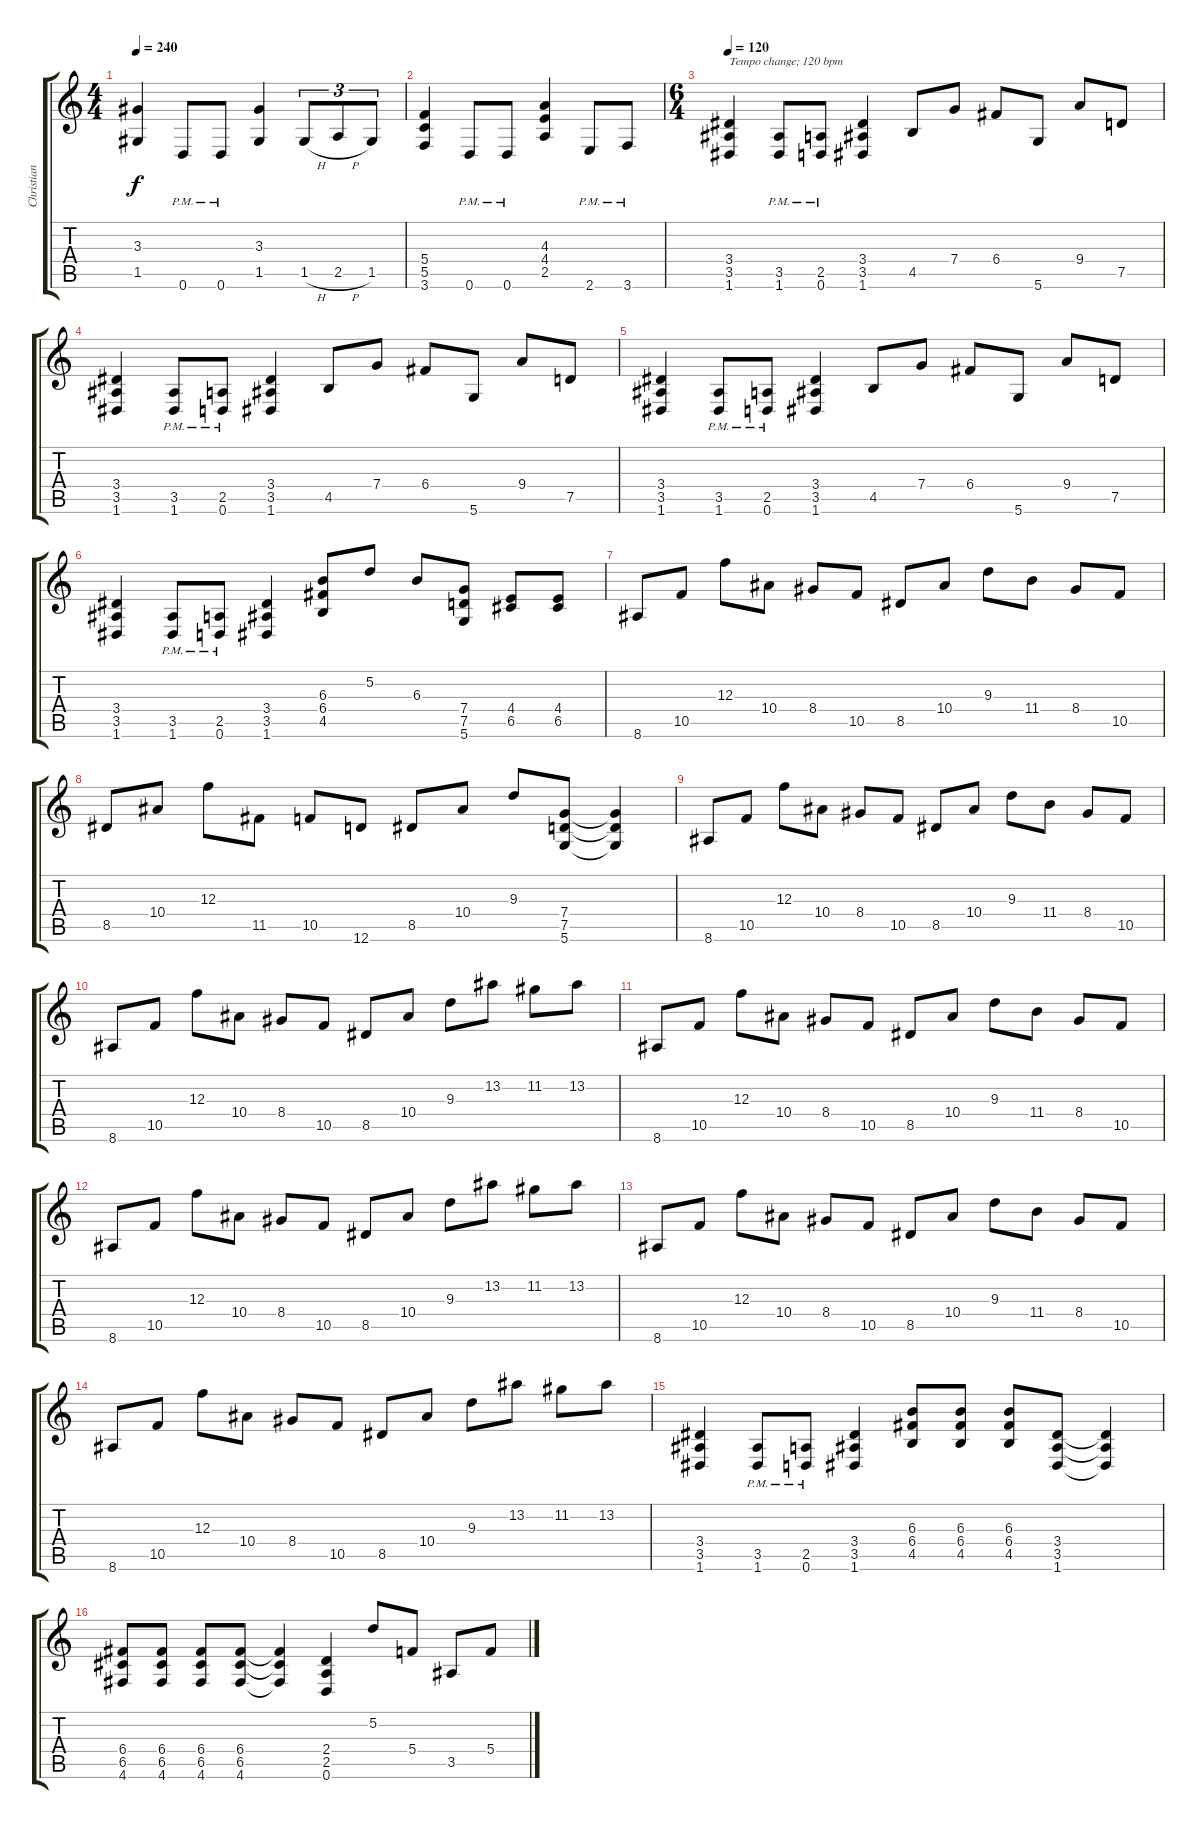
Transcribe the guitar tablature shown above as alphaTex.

\track ("Christian Muenzner - guitar" "Christian ") {instrument distortionguitar}
\staff {score tabs}
\tuning (D4 A3 F3 C3 G2 D2) {hide}
\ts (4 4)
\tempo 240
\clef g2
\ks c
(3.3 1.5).4{dy f} 0.6{pm}.8 0.6{pm}.8 (3.3 1.5).4 1.5{h}.8{tu (3 2)} 2.5{h}.8{tu (3 2)} 1.5.8{tu (3 2)} |
(5.4 5.5 3.6).4 0.6{pm}.8 0.6{pm}.8 (4.3 4.4 2.5).4 2.6{pm}.8 3.6{pm}.8 |
\ts (6 4)
\tempo 120
(3.4 3.5 1.6).4{txt "Tempo change; 120 bpm"} (3.5{pm} 1.6{pm}).8 (2.5{pm} 0.6{pm}).8 (3.4 3.5 1.6).4 4.5.8 7.4.8 6.4.8 5.6.8 9.4.8 7.5.8 |
(3.4 3.5 1.6).4 (3.5{pm} 1.6{pm}).8 (2.5{pm} 0.6{pm}).8 (3.4 3.5 1.6).4 4.5.8 7.4.8 6.4.8 5.6.8 9.4.8 7.5.8 |
(3.4 3.5 1.6).4 (3.5{pm} 1.6{pm}).8 (2.5{pm} 0.6{pm}).8 (3.4 3.5 1.6).4 4.5.8 7.4.8 6.4.8 5.6.8 9.4.8 7.5.8 |
(3.4 3.5 1.6).4 (3.5{pm} 1.6{pm}).8 (2.5{pm} 0.6{pm}).8 (3.4 3.5 1.6).4 (6.3 6.4 4.5).8 5.2.8 6.3.8 (7.4 7.5 5.6).8 (4.4 6.5).8 (4.4 6.5).8 |
8.6.8 10.5.8 12.3.8 10.4.8 8.4.8 10.5.8 8.5.8 10.4.8 9.3.8 11.4.8 8.4.8 10.5.8 |
8.5.8 10.4.8 12.3.8 11.5.8 10.5.8 12.6.8 8.5.8 10.4.8 9.3.8 (7.4 7.5 5.6).8 (7.4{t} 7.5{t} 5.6{t}).4 |
8.6.8 10.5.8 12.3.8 10.4.8 8.4.8 10.5.8 8.5.8 10.4.8 9.3.8 11.4.8 8.4.8 10.5.8 |
8.6.8 10.5.8 12.3.8 10.4.8 8.4.8 10.5.8 8.5.8 10.4.8 9.3.8 13.2.8 11.2.8 13.2.8 |
8.6.8 10.5.8 12.3.8 10.4.8 8.4.8 10.5.8 8.5.8 10.4.8 9.3.8 11.4.8 8.4.8 10.5.8 |
8.6.8 10.5.8 12.3.8 10.4.8 8.4.8 10.5.8 8.5.8 10.4.8 9.3.8 13.2.8 11.2.8 13.2.8 |
8.6.8 10.5.8 12.3.8 10.4.8 8.4.8 10.5.8 8.5.8 10.4.8 9.3.8 11.4.8 8.4.8 10.5.8 |
8.6.8 10.5.8 12.3.8 10.4.8 8.4.8 10.5.8 8.5.8 10.4.8 9.3.8 13.2.8 11.2.8 13.2.8 |
(3.4 3.5 1.6).4 (3.5{pm} 1.6{pm}).8 (2.5{pm} 0.6{pm}).8 (3.4 3.5 1.6).4 (6.3 6.4 4.5).8 (6.3 6.4 4.5).8 (6.3 6.4 4.5).8 (3.4 3.5 1.6).8 (3.4{t} 3.5{t} 1.6{t}).4 |
(6.4 6.5 4.6).8 (6.4 6.5 4.6).8 (6.4 6.5 4.6).8 (6.4 6.5 4.6).8 (6.4{t} 6.5{t} 4.6{t}).4 (2.4 2.5 0.6).4 5.2.8 5.4.8 3.5.8 5.4.8
